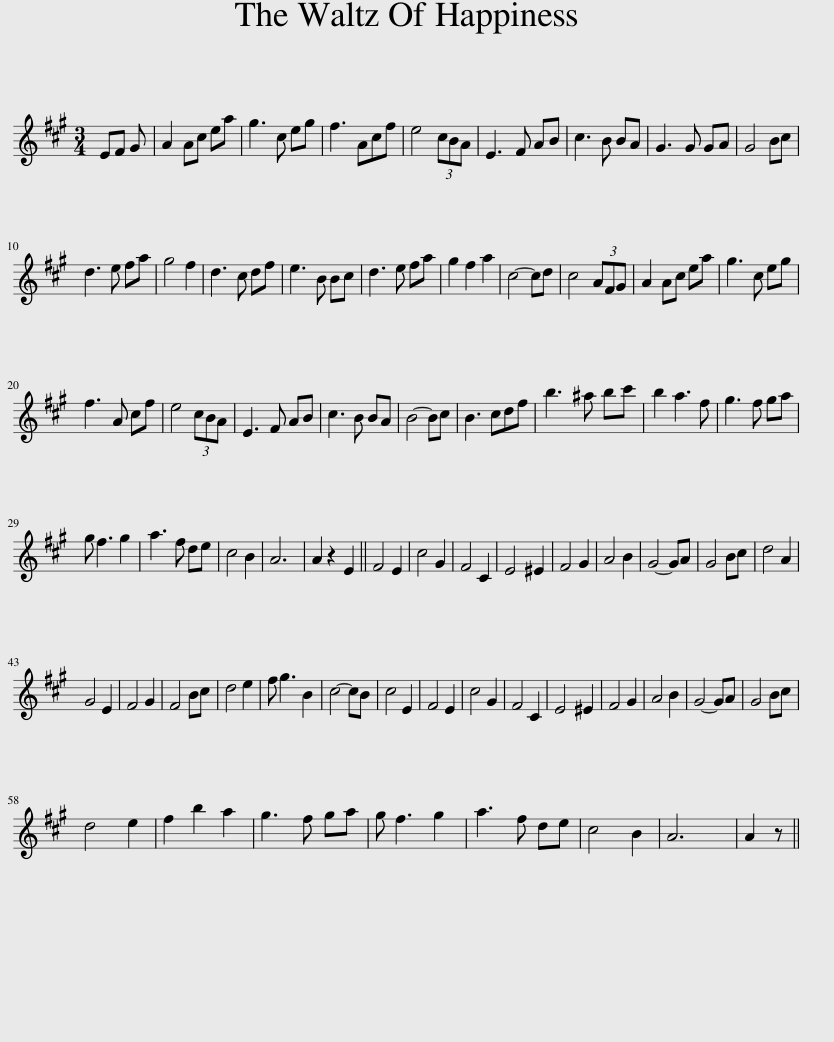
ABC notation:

X:1
L:1/8
M:3/4
I:linebreak $
K:A
V:1 treble
V:1
 EF G | A2 Ac ea | g3 c eg | f3 Acf | e4 (3cBA | %5
 E3 F AB | c3 B BA | G3 G GA | G4 Bc |$ d3 e fa | %10
 g4 f2 | d3 c df | e3 B Bc | d3 e fa | g2 f2 a2 | %15
 c4- cd | c4 (3AFG | A2 Ac ea | g3 c eg |$ f3 A cf | %20
 e4 (3cBA | E3 F AB | c3 B BA | B4- Bc | B3 cdf | %25
 b3 ^a bc' | b2 a3 f | g3 f ga |$ g f3 g2 | a3 f de | %30
 c4 B2 | A6 | A2 z2 E2 || F4 E2 | c4 G2 | %35
 F4 C2 | E4 ^E2 | F4 G2 | A4 B2 | G4- GA | %40
 G4 Bc | d4 A2 |$ G4 E2 | F4 G2 | F4 Bc | %45
 d4 e2 | f g3 B2 | c4- cB | c4 E2 | F4 E2 | %50
 c4 G2 | F4 C2 | E4 ^E2 | F4 G2 | A4 B2 | %55
 G4- GA | G4 Bc |$ d4 e2 | f2 b2 a2 | g3 f ga | %60
 g f3 g2 | a3 f de | c4 B2 | A6 | A2 z || %65
